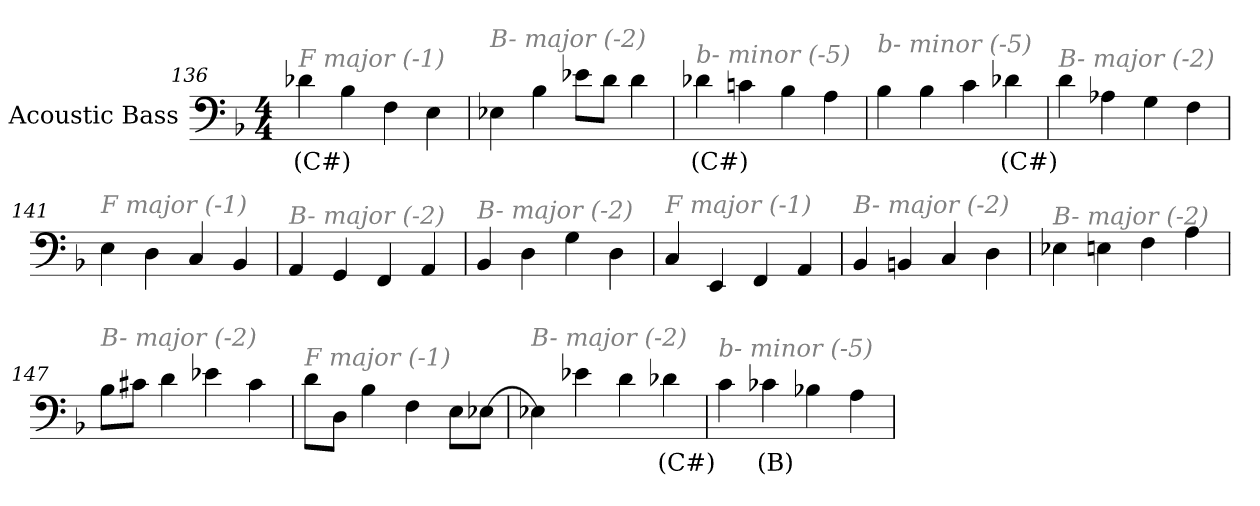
**kern	**text
*part1	*part1
*staff1	*staff1
*I"Acoustic Bass	*
*clefF4	*
*ITrd7c12	*
*k[b-]	*
*F:	*
*M4/4	*
=136	=136
!LO:TX:i:color=#808080:t=F major (-1)	!
4D-Xi	(C#)
4BB-	.
4FF	.
4EE	.
=137	=137
!LO:TX:i:color=#808080:t=B- major (-2)	!
4EE-X	.
4BB-	.
8E-XL	.
8DJ	.
4D	.
=138	=138
!LO:TX:i:color=#808080:t=b- minor (-5)	!
4D-Xi	(C#)
4Cn	.
4BB-	.
4AA	.
=139	=139
!LO:TX:i:color=#808080:t=b- minor (-5)	!
4BB-	.
4BB-	.
4C	.
4D-Xi	(C#)
=140	=140
!LO:TX:i:color=#808080:t=B- major (-2)	!
4D	.
4AA-X	.
4GG	.
4FF	.
=141	=141
!LO:TX:i:color=#808080:t=F major (-1)	!
4EE	.
4DD	.
4CC	.
4BBB-	.
=142	=142
!LO:TX:i:color=#808080:t=B- major (-2)	!
4AAA	.
4GGG	.
4FFF	.
4AAA	.
=143	=143
!LO:TX:i:color=#808080:t=B- major (-2)	!
4BBB-	.
4DD	.
4GG	.
4DD	.
=144	=144
!LO:TX:i:color=#808080:t=F major (-1)	!
4CC	.
4EEE	.
4FFF	.
4AAA	.
=145	=145
!LO:TX:i:color=#808080:t=B- major (-2)	!
4BBB-	.
4BBBn	.
4CC	.
4DD	.
=146	=146
!LO:TX:i:color=#808080:t=B- major (-2)	!
4EE-X	.
4EEn	.
4FF	.
4AA	.
=147	=147
!LO:TX:i:color=#808080:t=B- major (-2)	!
8BB-L	.
8C#XJ	.
4D	.
4E-X	.
4C#	.
=148	=148
!LO:TX:i:color=#808080:t=F major (-1)	!
8DL	.
8DDJ	.
4BB-	.
4FF	.
8EEL	.
[8EE-XJ	.
=149	=149
!LO:TX:i:color=#808080:t=B- major (-2)	!
4EE-X]	.
4E-X	.
4D	.
4D-Xi	(C#)
=150	=150
!LO:TX:i:color=#808080:t=b- minor (-5)	!
4C	.
4C-Xi	(B)
4BB-X	.
4AA	.
=	=
*-	*-
